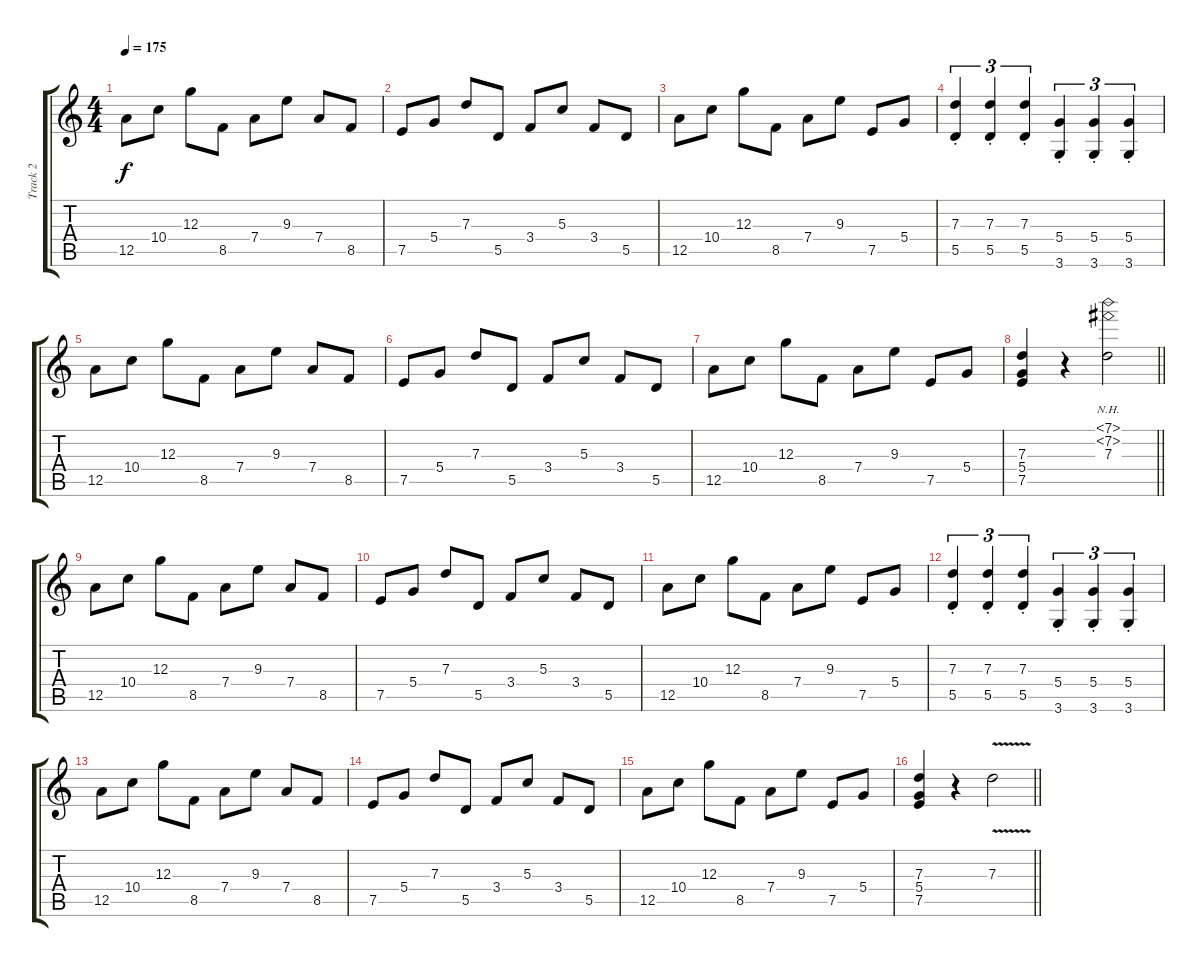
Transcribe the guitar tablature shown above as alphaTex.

\track ("Track 2" "Track 2") {instrument overdrivenguitar}
\staff {score tabs}
\tuning (E4 B3 G3 D3 A2 E2) {hide}
\ts (4 4)
\tempo 175
\clef g2
\ks c
12.5.8{dy f} 10.4.8 12.3.8 8.5.8 7.4.8 9.3.8 7.4.8 8.5.8 |
7.5.8 5.4.8 7.3.8 5.5.8 3.4.8 5.3.8 3.4.8 5.5.8 |
12.5.8 10.4.8 12.3.8 8.5.8 7.4.8 9.3.8 7.5.8 5.4.8 |
(7.3{st} 5.5{st}).4{tu (3 2)} (7.3{st} 5.5{st}).4{tu (3 2)} (7.3{st} 5.5{st}).4{tu (3 2)} (5.4{st} 3.6{st}).4{tu (3 2)} (5.4{st} 3.6{st}).4{tu (3 2)} (5.4{st} 3.6{st}).4{tu (3 2)} |
12.5.8 10.4.8 12.3.8 8.5.8 7.4.8 9.3.8 7.4.8 8.5.8 |
7.5.8 5.4.8 7.3.8 5.5.8 3.4.8 5.3.8 3.4.8 5.5.8 |
12.5.8 10.4.8 12.3.8 8.5.8 7.4.8 9.3.8 7.5.8 5.4.8 |
\barLineRight lightlight
(7.3 5.4 7.5).4 r.4 (7.1{nh} 7.2{nh} 7.3).2 |
12.5.8 10.4.8 12.3.8 8.5.8 7.4.8 9.3.8 7.4.8 8.5.8 |
7.5.8 5.4.8 7.3.8 5.5.8 3.4.8 5.3.8 3.4.8 5.5.8 |
12.5.8 10.4.8 12.3.8 8.5.8 7.4.8 9.3.8 7.5.8 5.4.8 |
(7.3{st} 5.5{st}).4{tu (3 2)} (7.3{st} 5.5{st}).4{tu (3 2)} (7.3{st} 5.5{st}).4{tu (3 2)} (5.4{st} 3.6{st}).4{tu (3 2)} (5.4{st} 3.6{st}).4{tu (3 2)} (5.4{st} 3.6{st}).4{tu (3 2)} |
12.5.8 10.4.8 12.3.8 8.5.8 7.4.8 9.3.8 7.4.8 8.5.8 |
7.5.8 5.4.8 7.3.8 5.5.8 3.4.8 5.3.8 3.4.8 5.5.8 |
12.5.8 10.4.8 12.3.8 8.5.8 7.4.8 9.3.8 7.5.8 5.4.8 |
\barLineRight lightlight
(7.3 5.4 7.5).4 r.4 7.3{v}.2
